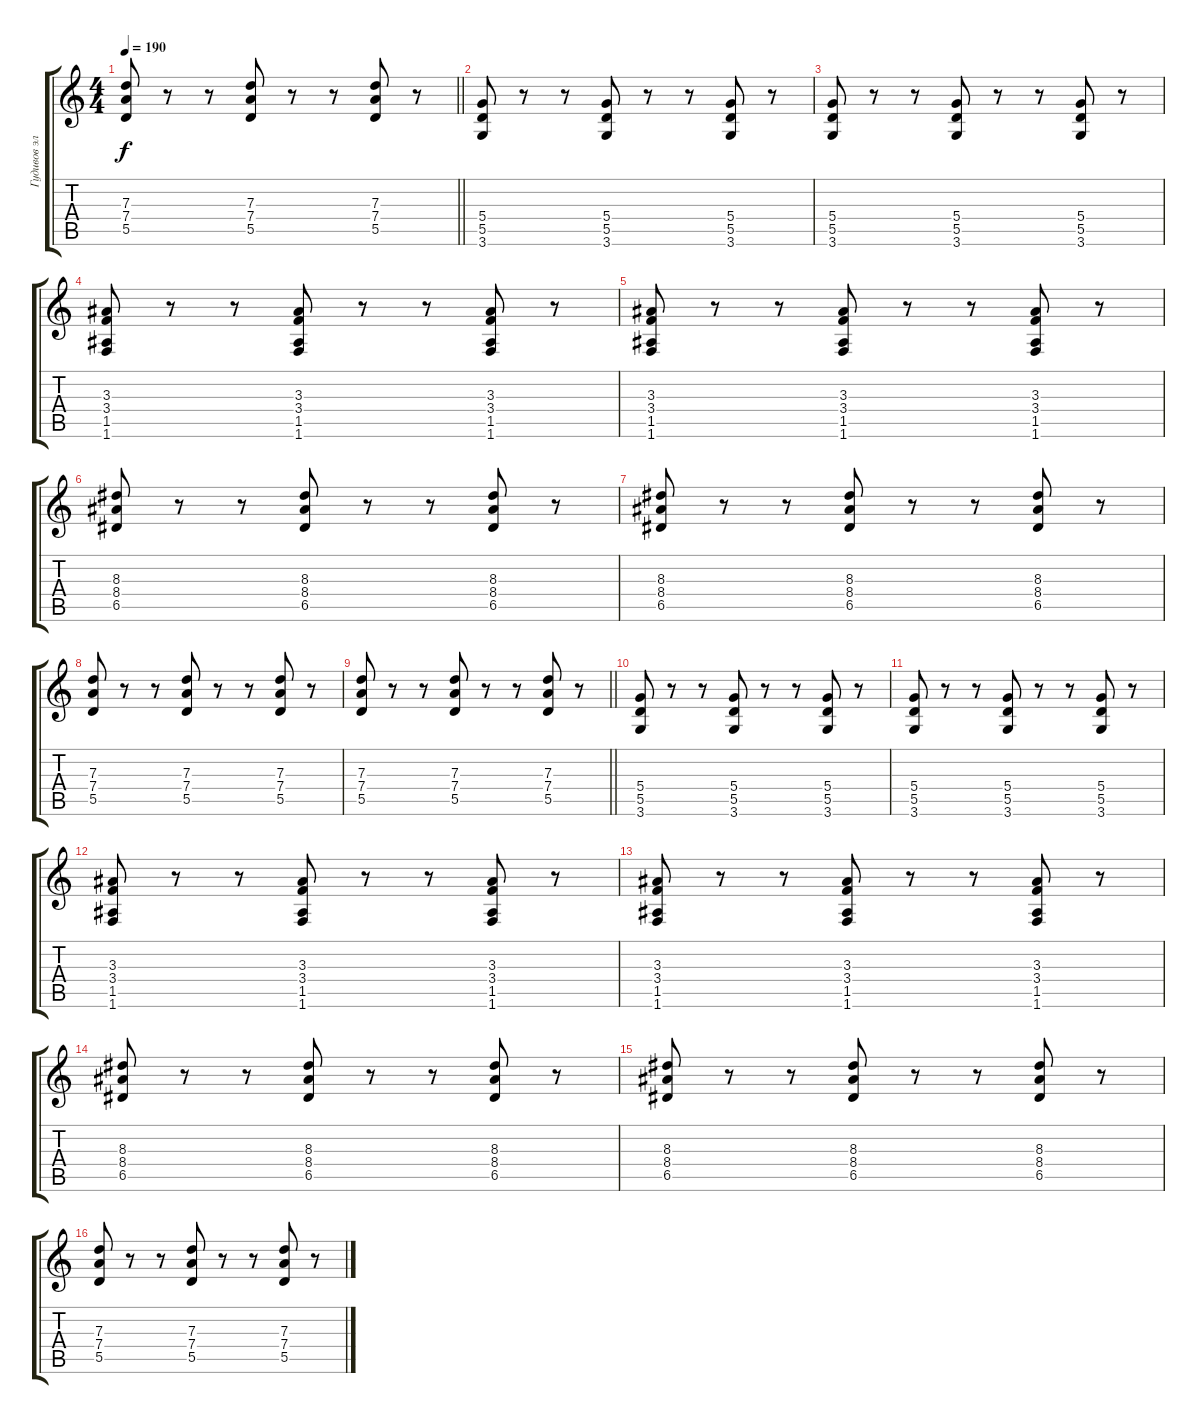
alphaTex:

\track ("Гудивов электро" "Гудивов эл") {instrument distortionguitar}
\staff {score tabs}
\tuning (E4 B3 G3 D3 A2 E2) {hide}
\ts (4 4)
\tempo 190
\clef g2
\barLineRight lightlight
\ks c
(7.3 7.4 5.5).8{dy f} r.8 r.8 (7.3 7.4 5.5).8 r.8 r.8 (7.3 7.4 5.5).8 r.8 |
(5.4 5.5 3.6).8 r.8 r.8 (5.4 5.5 3.6).8 r.8 r.8 (5.4 5.5 3.6).8 r.8 |
(5.4 5.5 3.6).8 r.8 r.8 (5.4 5.5 3.6).8 r.8 r.8 (5.4 5.5 3.6).8 r.8 |
(3.3 3.4 1.5 1.6).8 r.8 r.8 (3.3 3.4 1.5 1.6).8 r.8 r.8 (3.3 3.4 1.5 1.6).8 r.8 |
(3.3 3.4 1.5 1.6).8 r.8 r.8 (3.3 3.4 1.5 1.6).8 r.8 r.8 (3.3 3.4 1.5 1.6).8 r.8 |
(8.3 8.4 6.5).8 r.8 r.8 (8.3 8.4 6.5).8 r.8 r.8 (8.3 8.4 6.5).8 r.8 |
(8.3 8.4 6.5).8 r.8 r.8 (8.3 8.4 6.5).8 r.8 r.8 (8.3 8.4 6.5).8 r.8 |
(7.3 7.4 5.5).8 r.8 r.8 (7.3 7.4 5.5).8 r.8 r.8 (7.3 7.4 5.5).8 r.8 |
\barLineRight lightlight
(7.3 7.4 5.5).8 r.8 r.8 (7.3 7.4 5.5).8 r.8 r.8 (7.3 7.4 5.5).8 r.8 |
(5.4 5.5 3.6).8 r.8 r.8 (5.4 5.5 3.6).8 r.8 r.8 (5.4 5.5 3.6).8 r.8 |
(5.4 5.5 3.6).8 r.8 r.8 (5.4 5.5 3.6).8 r.8 r.8 (5.4 5.5 3.6).8 r.8 |
(3.3 3.4 1.5 1.6).8 r.8 r.8 (3.3 3.4 1.5 1.6).8 r.8 r.8 (3.3 3.4 1.5 1.6).8 r.8 |
(3.3 3.4 1.5 1.6).8 r.8 r.8 (3.3 3.4 1.5 1.6).8 r.8 r.8 (3.3 3.4 1.5 1.6).8 r.8 |
(8.3 8.4 6.5).8 r.8 r.8 (8.3 8.4 6.5).8 r.8 r.8 (8.3 8.4 6.5).8 r.8 |
(8.3 8.4 6.5).8 r.8 r.8 (8.3 8.4 6.5).8 r.8 r.8 (8.3 8.4 6.5).8 r.8 |
(7.3 7.4 5.5).8 r.8 r.8 (7.3 7.4 5.5).8 r.8 r.8 (7.3 7.4 5.5).8 r.8
